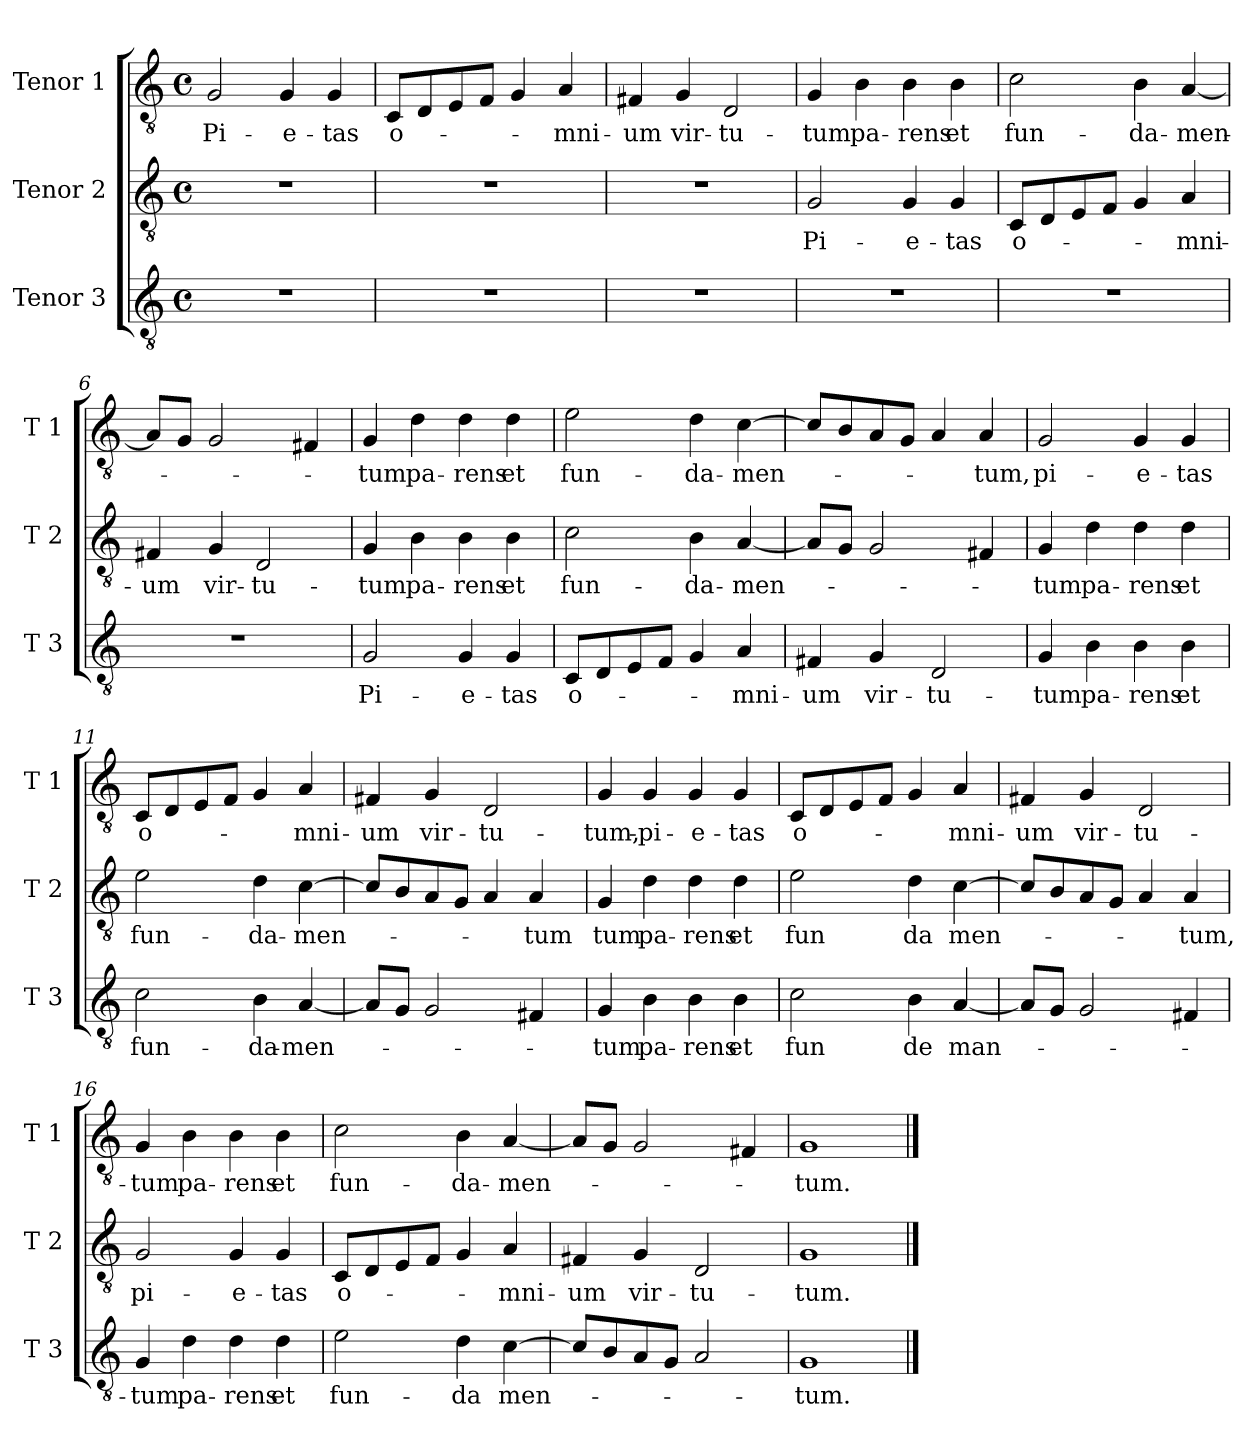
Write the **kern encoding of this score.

**kern	**text	**kern	**text	**kern	**text
*part3	*part3	*part2	*part2	*part1	*part1
*staff3	*staff3	*staff2	*staff2	*staff1	*staff1
*I"Tenor 3	*	*I"Tenor 2	*	*I"Tenor 1	*
*I'T 3	*	*I'T 2	*	*I'T 1	*
*clefGv2	*	*clefGv2	*	*clefGv2	*
*k[]	*	*k[]	*	*k[]	*
*C:	*	*C:	*	*C:	*
*M4/4	*	*M4/4	*	*M4/4	*
*met(c)	*	*met(c)	*	*met(c)	*
=1	=1	=1	=1	=1	=1
!	!	!	!	!	!LO:LY:b
1r	.	1r	.	2G/	Pi-
!	!	!	!	!	!LO:LY:b
.	.	.	.	4G/	-e-
!	!	!	!	!	!LO:LY:b
.	.	.	.	4G/	-tas
=2	=2	=2	=2	=2	=2
!	!	!	!	!	!LO:LY:b
1r	.	1r	.	8C/L	o-
.	.	.	.	8D/	.
.	.	.	.	8E/	.
.	.	.	.	8F/J	.
.	.	.	.	4G/	.
!	!	!	!	!	!LO:LY:b
.	.	.	.	4A/	-mni-
=3	=3	=3	=3	=3	=3
!	!	!	!	!	!LO:LY:b
1r	.	1r	.	4F#X/	-um
!	!	!	!	!	!LO:LY:b
.	.	.	.	4G/	vir-
!	!	!	!	!	!LO:LY:b
.	.	.	.	2D/	-tu-
=4	=4	=4	=4	=4	=4
!	!	!	!LO:LY:b	!	!LO:LY:b
1r	.	2G/	Pi-	4G/	-tum
!	!	!	!	!	!LO:LY:b
.	.	.	.	4B\	pa-
!	!	!	!LO:LY:b	!	!LO:LY:b
.	.	4G/	-e-	4B\	-rens
!	!	!	!LO:LY:b	!	!LO:LY:b
.	.	4G/	-tas	4B\	et
=5	=5	=5	=5	=5	=5
!	!	!	!LO:LY:b	!	!LO:LY:b
1r	.	8C/L	o-	2c\	fun-
.	.	8D/	.	.	.
.	.	8E/	.	.	.
.	.	8F/J	.	.	.
!	!	!	!	!	!LO:LY:b
.	.	4G/	.	4B\	-da-
!	!	!	!LO:LY:b	!	!LO:LY:b
.	.	4A/	-mni-	[4A/	-men-
!!LO:LB:g=z
=6	=6	=6	=6	=6	=6
!	!	!	!LO:LY:b	!	!
1r	.	4F#X/	-um	8A/L]	.
.	.	.	.	8G/J	.
!	!	!	!LO:LY:b	!	!
.	.	4G/	vir-	2G/	.
!	!	!	!LO:LY:b	!	!
.	.	2D/	-tu-	.	.
.	.	.	.	4F#X/	.
=7	=7	=7	=7	=7	=7
!	!LO:LY:b	!	!LO:LY:b	!	!LO:LY:b
2G/	Pi-	4G/	-tum	4G/	-tum
!	!	!	!LO:LY:b	!	!LO:LY:b
.	.	4B\	pa-	4d\	pa-
!	!LO:LY:b	!	!LO:LY:b	!	!LO:LY:b
4G/	-e-	4B\	-rens	4d\	-rens
!	!LO:LY:b	!	!LO:LY:b	!	!LO:LY:b
4G/	-tas	4B\	et	4d\	et
=8	=8	=8	=8	=8	=8
!	!LO:LY:b	!	!LO:LY:b	!	!LO:LY:b
8C/L	o-	2c\	fun-	2e\	fun-
8D/	.	.	.	.	.
8E/	.	.	.	.	.
8F/J	.	.	.	.	.
!	!	!	!LO:LY:b	!	!LO:LY:b
4G/	.	4B\	-da-	4d\	-da-
!	!LO:LY:b	!	!LO:LY:b	!	!LO:LY:b
4A/	-mni-	[4A/	-men-	[4c\	-men-
=9	=9	=9	=9	=9	=9
!	!LO:LY:b	!	!	!	!
4F#X/	-um	8A/L]	.	8c/L]	.
.	.	8G/J	.	8B/	.
!	!LO:LY:b	!	!	!	!
4G/	vir-	2G/	.	8A/	.
.	.	.	.	8G/J	.
!	!LO:LY:b	!	!	!	!
2D/	-tu-	.	.	4A/	.
!	!	!	!	!	!LO:LY:b
.	.	4F#X/	.	4A/	-tum,
=10	=10	=10	=10	=10	=10
!	!LO:LY:b	!	!LO:LY:b	!	!LO:LY:b
4G/	-tum	4G/	-tum	2G/	pi-
!	!LO:LY:b	!	!LO:LY:b	!	!
4B\	pa-	4d\	pa-	.	.
!	!LO:LY:b	!	!LO:LY:b	!	!LO:LY:b
4B\	-rens	4d\	-rens	4G/	-e-
!	!LO:LY:b	!	!LO:LY:b	!	!LO:LY:b
4B\	et	4d\	et	4G/	-tas
!!LO:LB:g=z
=11	=11	=11	=11	=11	=11
!	!LO:LY:b	!	!LO:LY:b	!	!LO:LY:b
2c\	fun-	2e\	fun-	8C/L	o-
.	.	.	.	8D/	.
.	.	.	.	8E/	.
.	.	.	.	8F/J	.
!	!LO:LY:b	!	!LO:LY:b	!	!
4B\	-da-	4d\	-da-	4G/	.
!	!LO:LY:b	!	!LO:LY:b	!	!LO:LY:b
[4A/	-men-	[4c\	-men-	4A/	-mni-
=12	=12	=12	=12	=12	=12
!	!	!	!	!	!LO:LY:b
8A/L]	.	8c/L]	.	4F#X/	-um
8G/J	.	8B/	.	.	.
!	!	!	!	!	!LO:LY:b
2G/	.	8A/	.	4G/	vir-
.	.	8G/J	.	.	.
!	!	!	!	!	!LO:LY:b
.	.	4A/	.	2D/	-tu-
!	!	!	!LO:LY:b	!	!
4F#X/	.	4A/	-tum	.	.
=13	=13	=13	=13	=13	=13
!	!LO:LY:b	!	!LO:LY:b	!	!LO:LY:b
4G/	-tum	4G/	tum	4G/	-tum,-
!	!LO:LY:b	!	!LO:LY:b	!	!LO:LY:b
4B\	pa-	4d\	pa-	4G/	-pi-
!	!LO:LY:b	!	!LO:LY:b	!	!LO:LY:b
4B\	-rens	4d\	-rens	4G/	-e-
!	!LO:LY:b	!	!LO:LY:b	!	!LO:LY:b
4B\	et	4d\	et	4G/	-tas
=14	=14	=14	=14	=14	=14
!	!LO:LY:b	!	!LO:LY:b	!	!LO:LY:b
2c\	fun	2e\	fun	8C/L	o-
.	.	.	.	8D/	.
.	.	.	.	8E/	.
.	.	.	.	8F/J	.
!	!LO:LY:b	!	!LO:LY:b	!	!
4B\	de	4d\	da	4G/	.
!	!LO:LY:b	!	!LO:LY:b	!	!LO:LY:b
[4A/	man-	[4c\	men-	4A/	-mni-
=15	=15	=15	=15	=15	=15
!	!	!	!	!	!LO:LY:b
8A/L]	.	8c/L]	.	4F#X/	-um
8G/J	.	8B/	.	.	.
!	!	!	!	!	!LO:LY:b
2G/	.	8A/	.	4G/	vir-
.	.	8G/J	.	.	.
!	!	!	!	!	!LO:LY:b
.	.	4A/	.	2D/	-tu-
!	!	!	!LO:LY:b	!	!
4F#X/	.	4A/	-tum,	.	.
!!LO:LB:g=z
=16	=16	=16	=16	=16	=16
!	!LO:LY:b	!	!LO:LY:b	!	!LO:LY:b
4G/	-tum	2G/	pi-	4G/	-tum
!	!LO:LY:b	!	!	!	!LO:LY:b
4d\	pa-	.	.	4B\	pa-
!	!LO:LY:b	!	!LO:LY:b	!	!LO:LY:b
4d\	-rens	4G/	-e-	4B\	-rens
!	!LO:LY:b	!	!LO:LY:b	!	!LO:LY:b
4d\	et	4G/	-tas	4B\	et
=17	=17	=17	=17	=17	=17
!	!LO:LY:b	!	!LO:LY:b	!	!LO:LY:b
2e\	fun-	8C/L	o-	2c\	fun-
.	.	8D/	.	.	.
.	.	8E/	.	.	.
.	.	8F/J	.	.	.
!	!LO:LY:b	!	!	!	!LO:LY:b
4d\	-da	4G/	.	4B\	-da-
!	!LO:LY:b	!	!LO:LY:b	!	!LO:LY:b
[4c\	men-	4A/	-mni-	[4A/	-men-
=18	=18	=18	=18	=18	=18
!	!	!	!LO:LY:b	!	!
8c/L]	.	4F#X/	-um	8A/L]	.
8B/	.	.	.	8G/J	.
!	!	!	!LO:LY:b	!	!
8A/	.	4G/	vir-	2G/	.
8G/J	.	.	.	.	.
!	!	!	!LO:LY:b	!	!
2A/	.	2D/	-tu-	.	.
.	.	.	.	4F#X/	.
=19	=19	=19	=19	=19	=19
!	!LO:LY:b	!	!LO:LY:b	!	!LO:LY:b
1G	-tum.	1G	-tum.	1G	-tum.
==	==	==	==	==	==
*-	*-	*-	*-	*-	*-
